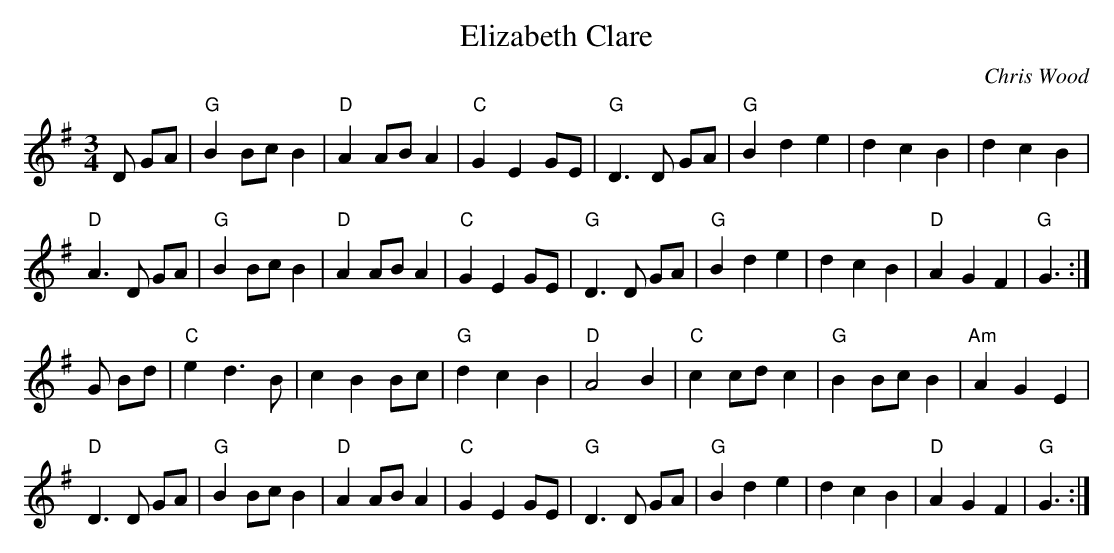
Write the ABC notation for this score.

X:1
T: Elizabeth Clare
C: Chris Wood
M: 3/4
L: 1/8
K: Gmaj
    D GA | "G" B2 Bc B2 |"D" A2ABA2 |"C" G2E2GE |"G" D2>D2 GA|\
"G" B2 d2 e2 | d2 c2 B2 | d2 c2 B2 |
"D" A2>D2 GA | "G" B2 Bc B2 | "D" A2ABA2 | "C" G2E2GE | "G" D2>D2 GA|\
"G" B2 d2 e2 | d2 c2 B2 | "D" A2 G2 F2 | "G "G3 :|
    G Bd | "C" e2 d2>B2 | c2 B2 Bc | "G" d2 c2 B2 | "D" A4 B2 |\
"C" c2 cd c2 | "G" B2 Bc B2 | "Am" A2 G2 E2 |
"D" D2>D2 GA | "G" B2 Bc B2 | "D" A2 AB A2 | "C" G2 E2 GE |\
"G" D2>D2 GA | "G" B2 d2 e2 | d2  c2 B2 | "D" A2 G2 F2 | "G" G3 :|
